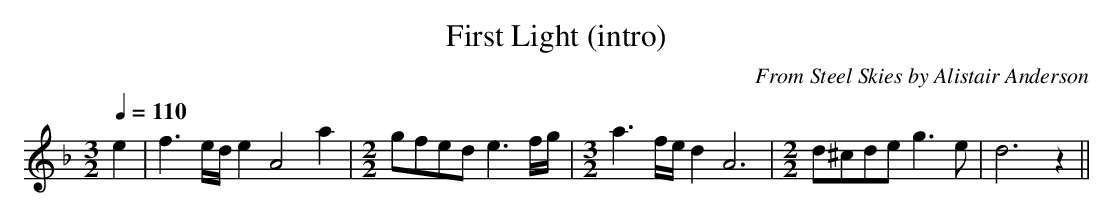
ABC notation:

X:1
T:First Light (intro)
C:From Steel Skies by Alistair Anderson
Q:1/4=110
M:3/2
L:1/8
K:F
e2 | f3 e/d/ e2 A4 a2 |[M:2/2]gfed e3 f/g/ |[M:3/2]a3 f/e/ d2 A6 |[M:2/2]d^cde g3 e | d6 z2 ||
